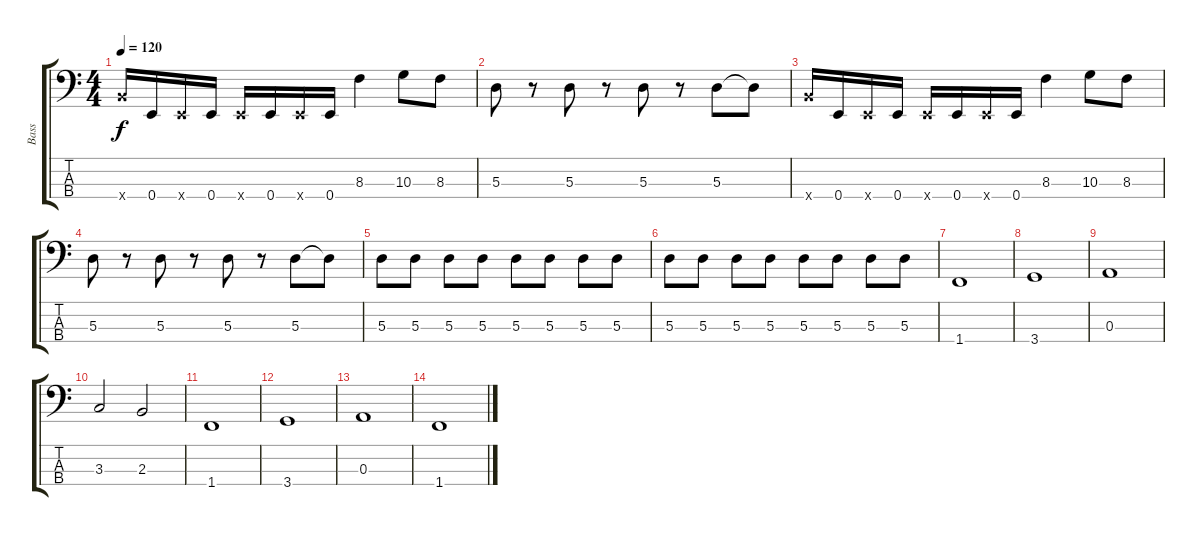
\track ("Bass" "Bass") {instrument electricbassfinger}
\staff {score tabs}
\tuning (G2 D2 A1 E1) {hide}
\ts (4 4)
\tempo 120
\clef f4
\ks c
7.4{x}.16{dy f} 0.4.16 0.4{x}.16 0.4.16 0.4{x}.16 0.4.16 0.4{x}.16 0.4.16 8.3.4 10.3.8 8.3.8 |
5.3.8 r.8 5.3.8 r.8 5.3.8 r.8 5.3.8 5.3{t}.8 |
7.4{x}.16 0.4.16 0.4{x}.16 0.4.16 0.4{x}.16 0.4.16 0.4{x}.16 0.4.16 8.3.4 10.3.8 8.3.8 |
5.3.8 r.8 5.3.8 r.8 5.3.8 r.8 5.3.8 5.3{t}.8 |
5.3.8 5.3.8 5.3.8 5.3.8 5.3.8 5.3.8 5.3.8 5.3.8 |
5.3.8 5.3.8 5.3.8 5.3.8 5.3.8 5.3.8 5.3.8 5.3.8 |
1.4.1 |
3.4.1 |
0.3.1 |
3.3.2 2.3.2 |
1.4.1 |
3.4.1 |
0.3.1 |
1.4.1
